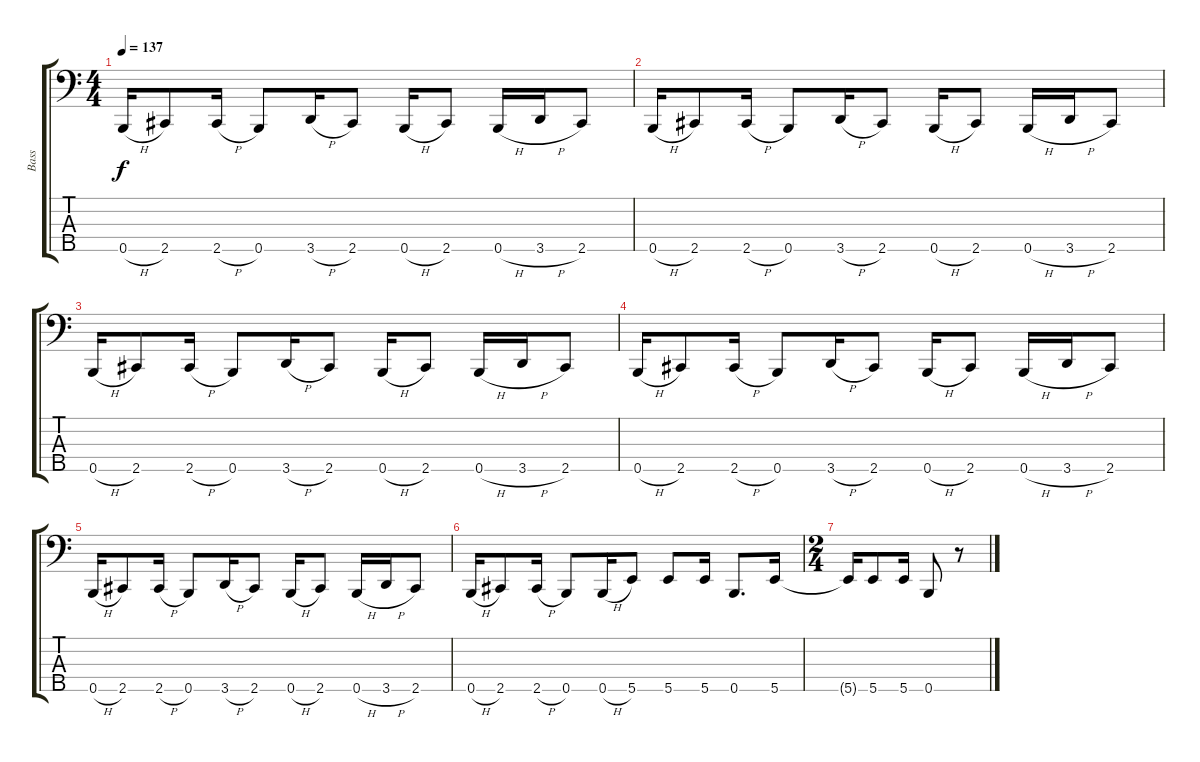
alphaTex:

\track ("Bass" "Bass") {instrument electricbassfinger}
\staff {score tabs}
\tuning (A2 E2 B1 E1 B0) {hide}
\ts (4 4)
\tempo 137
\clef f4
\ks c
0.5{h}.16{dy f} 2.5.8 2.5{h}.16 0.5.8 3.5{h}.16 2.5.8 0.5{h}.16 2.5.8 0.5{h}.16 3.5{h}.16 2.5.8 |
0.5{h}.16 2.5.8 2.5{h}.16 0.5.8 3.5{h}.16 2.5.8 0.5{h}.16 2.5.8 0.5{h}.16 3.5{h}.16 2.5.8 |
0.5{h}.16 2.5.8 2.5{h}.16 0.5.8 3.5{h}.16 2.5.8 0.5{h}.16 2.5.8 0.5{h}.16 3.5{h}.16 2.5.8 |
0.5{h}.16 2.5.8 2.5{h}.16 0.5.8 3.5{h}.16 2.5.8 0.5{h}.16 2.5.8 0.5{h}.16 3.5{h}.16 2.5.8 |
0.5{h}.16 2.5.8 2.5{h}.16 0.5.8 3.5{h}.16 2.5.8 0.5{h}.16 2.5.8 0.5{h}.16 3.5{h}.16 2.5.8 |
0.5{h}.16 2.5.8 2.5{h}.16 0.5.8 0.5{h}.16 5.5.8 5.5.8 5.5.16 0.5.8{d} 5.5.16 |
\ts (2 4)
5.5{t}.16 5.5.8 5.5.16 0.5.8 r.8
